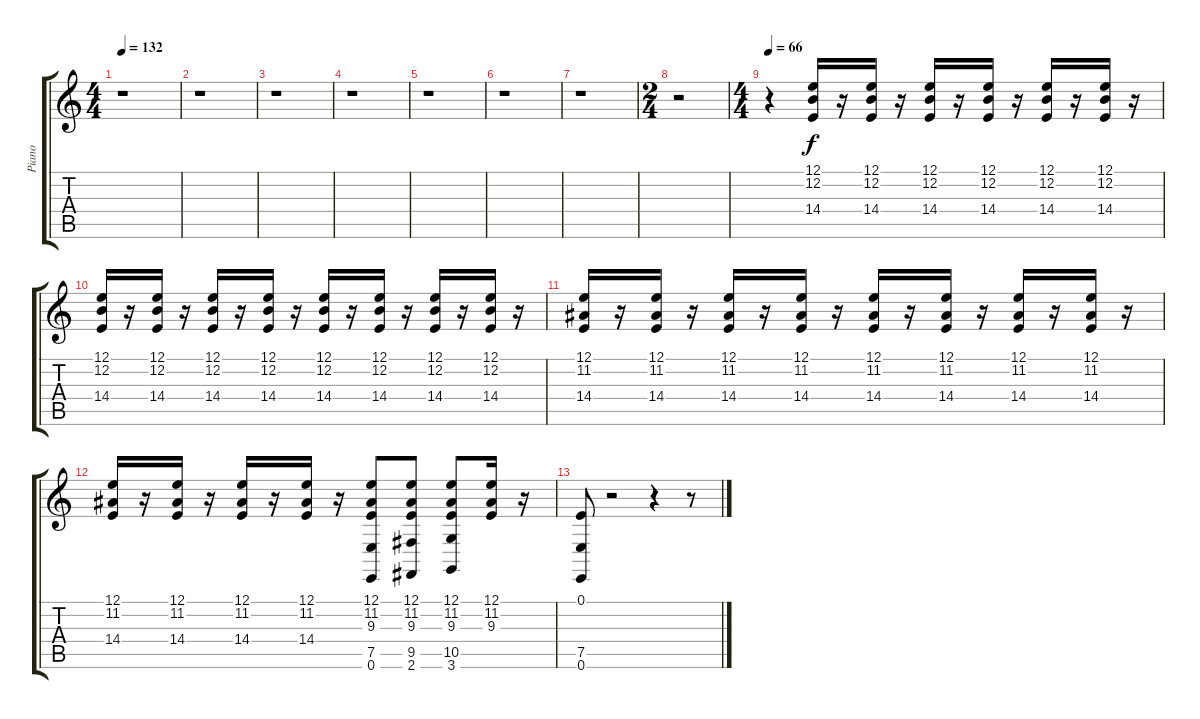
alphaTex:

\track (" Piano" " Piano") {instrument brightacousticpiano}
\staff {score tabs}
\tuning (E4 B3 G3 D3 A2 E2) {hide}
\ts (4 4)
\tempo 132
\clef g2
\ks c
r.1{dy f} |
r.1 |
r.1 |
r.1 |
r.1 |
r.1 |
r.1 |
\ts (2 4)
r.2 |
\ts (4 4)
\tempo 66
r.4 (12.1 12.2 14.4).16 r.16 (12.1 12.2 14.4).16 r.16 (12.1 12.2 14.4).16 r.16 (12.1 12.2 14.4).16 r.16 (12.1 12.2 14.4).16 r.16 (12.1 12.2 14.4).16 r.16 |
(12.1 12.2 14.4).16 r.16 (12.1 12.2 14.4).16 r.16 (12.1 12.2 14.4).16 r.16 (12.1 12.2 14.4).16 r.16 (12.1 12.2 14.4).16 r.16 (12.1 12.2 14.4).16 r.16 (12.1 12.2 14.4).16 r.16 (12.1 12.2 14.4).16 r.16 |
(12.1 11.2 14.4).16 r.16 (12.1 11.2 14.4).16 r.16 (12.1 11.2 14.4).16 r.16 (12.1 11.2 14.4).16 r.16 (12.1 11.2 14.4).16 r.16 (12.1 11.2 14.4).16 r.16 (12.1 11.2 14.4).16 r.16 (12.1 11.2 14.4).16 r.16 |
(12.1 11.2 14.4).16 r.16 (12.1 11.2 14.4).16 r.16 (12.1 11.2 14.4).16 r.16 (12.1 11.2 14.4).16 r.16 (12.1 11.2 9.3 7.5 0.6).8 (12.1 11.2 9.3 9.5 2.6).8 (12.1 11.2 9.3 10.5 3.6).8 (12.1 11.2 9.3).16 r.16 |
(0.1 7.5 0.6).8 r.2 r.4 r.8
